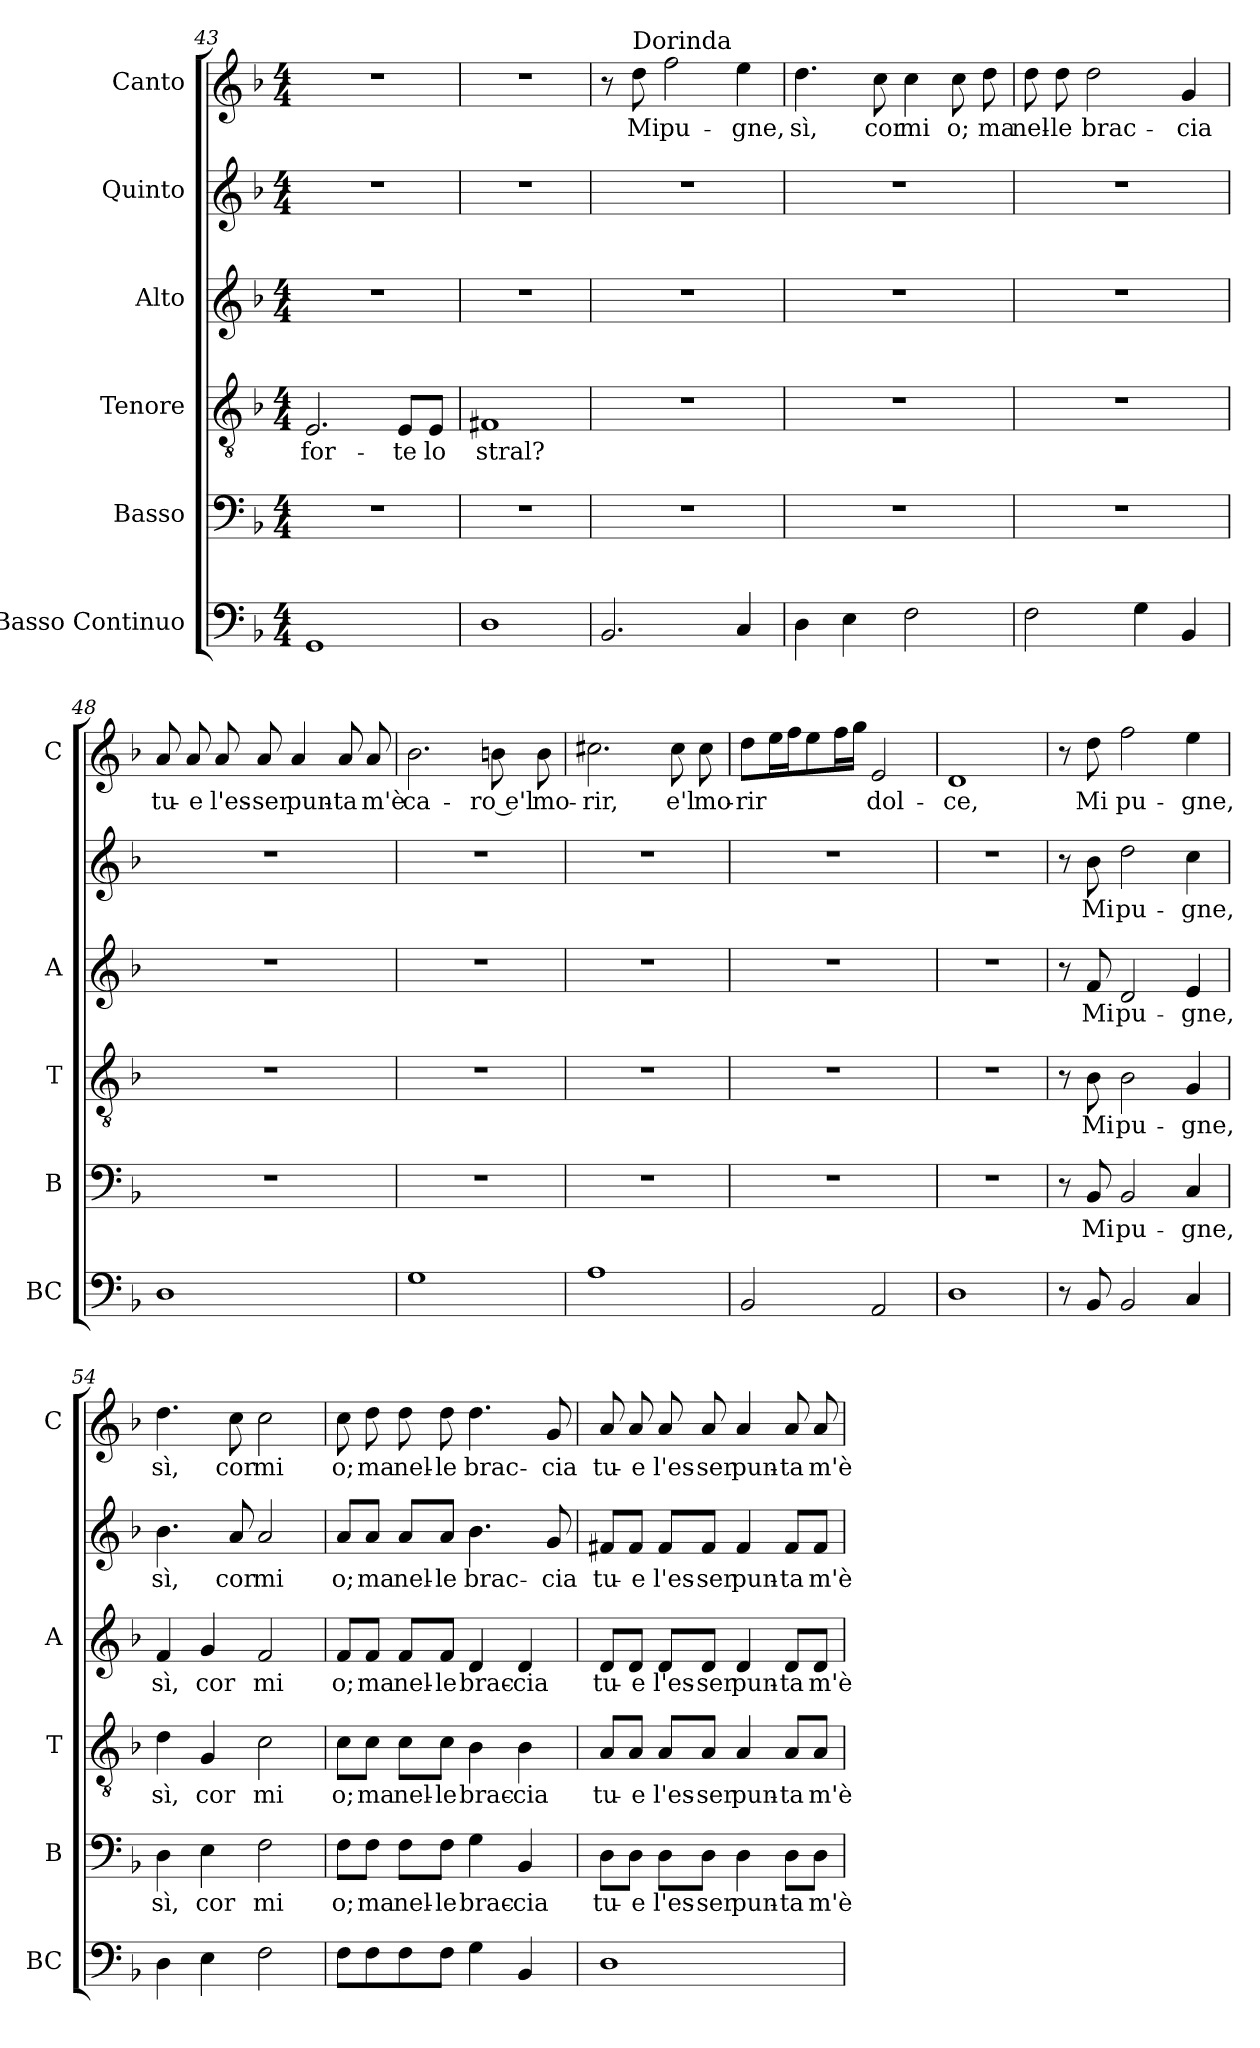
**kern	**kern	**text	**kern	**text	**kern	**text	**kern	**text	**kern	**text
*part6	*part5	*part5	*part4	*part4	*part3	*part3	*part2	*part2	*part1	*part1
*staff6	*staff5	*staff5	*staff4	*staff4	*staff3	*staff3	*staff2	*staff2	*staff1	*staff1
*I"Basso Continuo	*I"Basso	*	*I"Tenore	*	*I"Alto	*	*I"Quinto	*	*I"Canto	*
*I'BC	*I'B	*	*I'T	*	*I'A	*	*	*	*I'C	*
*clefF4	*clefF4	*	*clefGv2	*	*clefG2	*	*clefG2	*	*clefG2	*
*k[b-]	*k[b-]	*	*k[b-]	*	*k[b-]	*	*k[b-]	*	*k[b-]	*
*F:	*F:	*	*F:	*	*F:	*	*F:	*	*F:	*
*M4/4	*M4/4	*	*M4/4	*	*M4/4	*	*M4/4	*	*M4/4	*
=43	=43	=43	=43	=43	=43	=43	=43	=43	=43	=43
!	!	!	!	!LO:LY:b	!	!	!	!	!	!
1GG	1r	.	2.E/	for-	1r	.	1r	.	1r	.
!	!	!	!	!LO:LY:b	!	!	!	!	!	!
.	.	.	8E/L	-te	.	.	.	.	.	.
!	!	!	!	!LO:LY:b	!	!	!	!	!	!
.	.	.	8E/J	lo	.	.	.	.	.	.
=44	=44	=44	=44	=44	=44	=44	=44	=44	=44	=44
!	!	!	!	!LO:LY:b	!	!	!	!	!	!
1D	1r	.	1F#X	stral?	1r	.	1r	.	1r	.
=45	=45	=45	=45	=45	=45	=45	=45	=45	=45	=45
2.BB-/	1r	.	1r	.	1r	.	1r	.	8r	.
!	!	!	!	!	!	!	!	!	!LO:TX:a:t=Dorinda	!
!	!	!	!	!	!	!	!	!	!	!LO:LY:b
.	.	.	.	.	.	.	.	.	8dd\	Mi
!	!	!	!	!	!	!	!	!	!	!LO:LY:b
.	.	.	.	.	.	.	.	.	2ff\	pu-
!	!	!	!	!	!	!	!	!	!	!LO:LY:b
4C/	.	.	.	.	.	.	.	.	4ee\	-gne,
=46	=46	=46	=46	=46	=46	=46	=46	=46	=46	=46
!	!	!	!	!	!	!	!	!	!	!LO:LY:b
4D\	1r	.	1r	.	1r	.	1r	.	4.dd\	sì,
4E\	.	.	.	.	.	.	.	.	.	.
!	!	!	!	!	!	!	!	!	!	!LO:LY:b
.	.	.	.	.	.	.	.	.	8cc\	cor
!	!	!	!	!	!	!	!	!	!	!LO:LY:b
2F\	.	.	.	.	.	.	.	.	4cc\	mi
!	!	!	!	!	!	!	!	!	!	!LO:LY:b
.	.	.	.	.	.	.	.	.	8cc\	o;
!	!	!	!	!	!	!	!	!	!	!LO:LY:b
.	.	.	.	.	.	.	.	.	8dd\	ma
=47	=47	=47	=47	=47	=47	=47	=47	=47	=47	=47
!	!	!	!	!	!	!	!	!	!	!LO:LY:b
2F\	1r	.	1r	.	1r	.	1r	.	8dd\	nel-
!	!	!	!	!	!	!	!	!	!	!LO:LY:b
.	.	.	.	.	.	.	.	.	8dd\	-le
!	!	!	!	!	!	!	!	!	!	!LO:LY:b
.	.	.	.	.	.	.	.	.	2dd\	brac-
4G\	.	.	.	.	.	.	.	.	.	.
!	!	!	!	!	!	!	!	!	!	!LO:LY:b
4BB-/	.	.	.	.	.	.	.	.	4g/	-cia
=48	=48	=48	=48	=48	=48	=48	=48	=48	=48	=48
!	!	!	!	!	!	!	!	!	!	!LO:LY:b
1D	1r	.	1r	.	1r	.	1r	.	8a/	tu-
!	!	!	!	!	!	!	!	!	!	!LO:LY:b
.	.	.	.	.	.	.	.	.	8a/	-e
!	!	!	!	!	!	!	!	!	!	!LO:LY:b
.	.	.	.	.	.	.	.	.	8a/	l'es-
!	!	!	!	!	!	!	!	!	!	!LO:LY:b
.	.	.	.	.	.	.	.	.	8a/	-ser
!	!	!	!	!	!	!	!	!	!	!LO:LY:b
.	.	.	.	.	.	.	.	.	4a/	pun-
!	!	!	!	!	!	!	!	!	!	!LO:LY:b
.	.	.	.	.	.	.	.	.	8a/	-ta
!	!	!	!	!	!	!	!	!	!	!LO:LY:b
.	.	.	.	.	.	.	.	.	8a/	m'è
=49	=49	=49	=49	=49	=49	=49	=49	=49	=49	=49
!	!	!	!	!	!	!	!	!	!	!LO:LY:b
1G	1r	.	1r	.	1r	.	1r	.	2.b-\	ca-
!	!	!	!	!	!	!	!	!	!	!LO:LY:b
.	.	.	.	.	.	.	.	.	8bn\	-ro e'l
!	!	!	!	!	!	!	!	!	!	!LO:LY:b
.	.	.	.	.	.	.	.	.	8b\	mo-
!!LO:LB:g=z
=50	=50	=50	=50	=50	=50	=50	=50	=50	=50	=50
!	!	!	!	!	!	!	!	!	!	!LO:LY:b
1A	1r	.	1r	.	1r	.	1r	.	2.cc#X\	-rir,
!	!	!	!	!	!	!	!	!	!	!LO:LY:b
.	.	.	.	.	.	.	.	.	8cc#\	e'l
!	!	!	!	!	!	!	!	!	!	!LO:LY:b
.	.	.	.	.	.	.	.	.	8cc#\	mo-
=51	=51	=51	=51	=51	=51	=51	=51	=51	=51	=51
!	!	!	!	!	!	!	!	!	!	!LO:LY:b
2BB-/	1r	.	1r	.	1r	.	1r	.	8dd\L	-rir
.	.	.	.	.	.	.	.	.	16ee\L	.
.	.	.	.	.	.	.	.	.	16ff\J	.
.	.	.	.	.	.	.	.	.	8ee\	.
.	.	.	.	.	.	.	.	.	16ff\L	.
.	.	.	.	.	.	.	.	.	16gg\JJ	.
!	!	!	!	!	!	!	!	!	!	!LO:LY:b
2AA/	.	.	.	.	.	.	.	.	2e/	dol-
=52	=52	=52	=52	=52	=52	=52	=52	=52	=52	=52
!	!	!	!	!	!	!	!	!	!	!LO:LY:b
1D	1r	.	1r	.	1r	.	1r	.	1d	-ce,
=53	=53	=53	=53	=53	=53	=53	=53	=53	=53	=53
8r	8r	.	8r	.	8r	.	8r	.	8r	.
!	!	!LO:LY:b	!	!LO:LY:b	!	!LO:LY:b	!	!LO:LY:b	!	!LO:LY:b
8BB-/	8BB-/	Mi	8B-\	Mi	8f/	Mi	8b-\	Mi	8dd\	Mi
!	!	!LO:LY:b	!	!LO:LY:b	!	!LO:LY:b	!	!LO:LY:b	!	!LO:LY:b
2BB-/	2BB-/	pu-	2B-\	pu-	2d/	pu-	2dd\	pu-	2ff\	pu-
!	!	!LO:LY:b	!	!LO:LY:b	!	!LO:LY:b	!	!LO:LY:b	!	!LO:LY:b
4C/	4C/	-gne,	4G/	-gne,	4e/	-gne,	4cc\	-gne,	4ee\	-gne,
=54	=54	=54	=54	=54	=54	=54	=54	=54	=54	=54
!	!	!LO:LY:b	!	!LO:LY:b	!	!LO:LY:b	!	!LO:LY:b	!	!LO:LY:b
4D\	4D\	sì,	4d\	sì,	4f/	sì,	4.b-\	sì,	4.dd\	sì,
!	!	!LO:LY:b	!	!LO:LY:b	!	!LO:LY:b	!	!	!	!
4E\	4E\	cor	4G/	cor	4g/	cor	.	.	.	.
!	!	!	!	!	!	!	!	!LO:LY:b	!	!LO:LY:b
.	.	.	.	.	.	.	8a/	cor	8cc\	cor
!	!	!LO:LY:b	!	!LO:LY:b	!	!LO:LY:b	!	!LO:LY:b	!	!LO:LY:b
2F\	2F\	mi	2c\	mi	2f/	mi	2a/	mi	2cc\	mi
=55	=55	=55	=55	=55	=55	=55	=55	=55	=55	=55
!	!	!LO:LY:b	!	!LO:LY:b	!	!LO:LY:b	!	!LO:LY:b	!	!LO:LY:b
8F\L	8F\L	o;	8c\L	o;	8f/L	o;	8a/L	o;	8cc\	o;
!	!	!LO:LY:b	!	!LO:LY:b	!	!LO:LY:b	!	!LO:LY:b	!	!LO:LY:b
8F\	8F\J	ma	8c\J	ma	8f/J	ma	8a/J	ma	8dd\	ma
!	!	!LO:LY:b	!	!LO:LY:b	!	!LO:LY:b	!	!LO:LY:b	!	!LO:LY:b
8F\	8F\L	nel-	8c\L	nel-	8f/L	nel-	8a/L	nel-	8dd\	nel-
!	!	!LO:LY:b	!	!LO:LY:b	!	!LO:LY:b	!	!LO:LY:b	!	!LO:LY:b
8F\J	8F\J	-le	8c\J	-le	8f/J	-le	8a/J	-le	8dd\	-le
!	!	!LO:LY:b	!	!LO:LY:b	!	!LO:LY:b	!	!LO:LY:b	!	!LO:LY:b
4G\	4G\	brac-	4B-\	brac-	4d/	brac-	4.b-\	brac-	4.dd\	brac-
!	!	!LO:LY:b	!	!LO:LY:b	!	!LO:LY:b	!	!	!	!
4BB-/	4BB-/	-cia	4B-\	-cia	4d/	-cia	.	.	.	.
!	!	!	!	!	!	!	!	!LO:LY:b	!	!LO:LY:b
.	.	.	.	.	.	.	8g/	-cia	8g/	-cia
=56	=56	=56	=56	=56	=56	=56	=56	=56	=56	=56
!	!	!LO:LY:b	!	!LO:LY:b	!	!LO:LY:b	!	!LO:LY:b	!	!LO:LY:b
1D	8D\L	tu-	8A/L	tu-	8d/L	tu-	8f#X/L	tu-	8a/	tu-
!	!	!LO:LY:b	!	!LO:LY:b	!	!LO:LY:b	!	!LO:LY:b	!	!LO:LY:b
.	8D\J	-e	8A/J	-e	8d/J	-e	8f#/J	-e	8a/	-e
!	!	!LO:LY:b	!	!LO:LY:b	!	!LO:LY:b	!	!LO:LY:b	!	!LO:LY:b
.	8D\L	l'es-	8A/L	l'es-	8d/L	l'es-	8f#/L	l'es-	8a/	l'es-
!	!	!LO:LY:b	!	!LO:LY:b	!	!LO:LY:b	!	!LO:LY:b	!	!LO:LY:b
.	8D\J	-ser	8A/J	-ser	8d/J	-ser	8f#/J	-ser	8a/	-ser
!	!	!LO:LY:b	!	!LO:LY:b	!	!LO:LY:b	!	!LO:LY:b	!	!LO:LY:b
.	4D\	pun-	4A/	pun-	4d/	pun-	4f#/	pun-	4a/	pun-
!	!	!LO:LY:b	!	!LO:LY:b	!	!LO:LY:b	!	!LO:LY:b	!	!LO:LY:b
.	8D\L	-ta	8A/L	-ta	8d/L	-ta	8f#/L	-ta	8a/	-ta
!	!	!LO:LY:b	!	!LO:LY:b	!	!LO:LY:b	!	!LO:LY:b	!	!LO:LY:b
.	8D\J	m'è	8A/J	m'è	8d/J	m'è	8f#/J	m'è	8a/	m'è
=	=	=	=	=	=	=	=	=	=	=
*-	*-	*-	*-	*-	*-	*-	*-	*-	*-	*-
